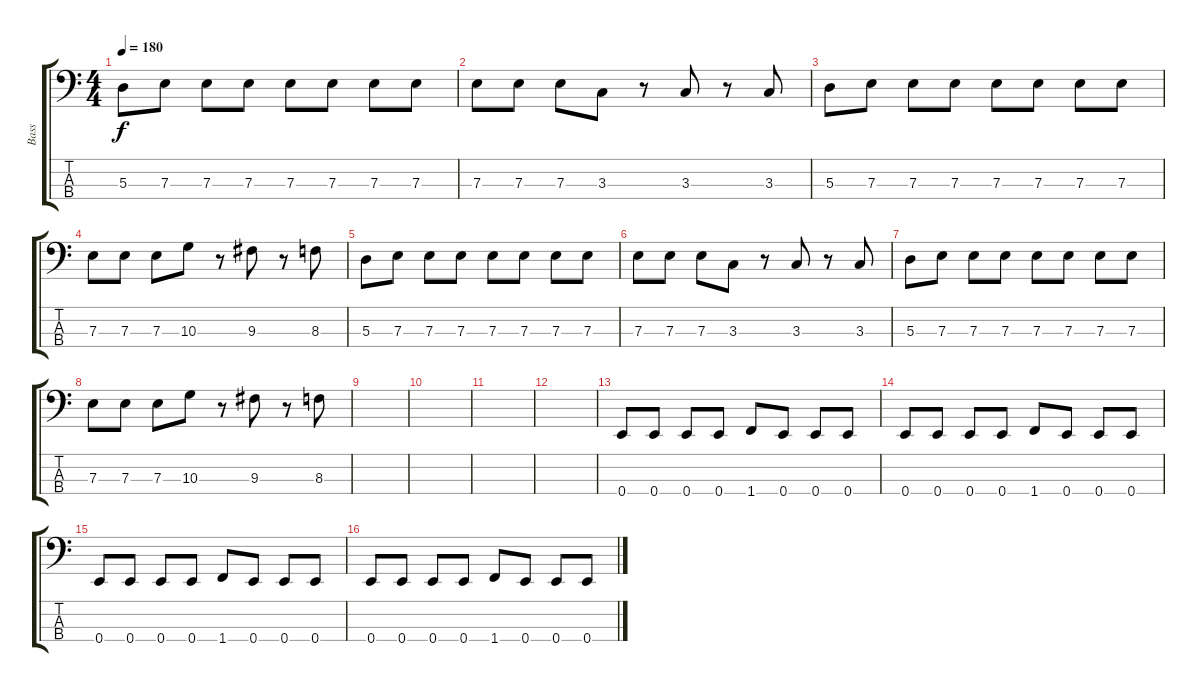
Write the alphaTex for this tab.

\track ("Bass" "Bass") {instrument electricbasspick}
\staff {score tabs}
\tuning (G2 D2 A1 E1) {hide}
\ts (4 4)
\tempo 180
\clef f4
\ks c
5.3.8{dy f} 7.3.8 7.3.8 7.3.8 7.3.8 7.3.8 7.3.8 7.3.8 |
7.3.8 7.3.8 7.3.8 3.3.8 r.8 3.3.8 r.8 3.3.8 |
5.3.8 7.3.8 7.3.8 7.3.8 7.3.8 7.3.8 7.3.8 7.3.8 |
7.3.8 7.3.8 7.3.8 10.3.8 r.8 9.3.8 r.8 8.3.8 |
5.3.8 7.3.8 7.3.8 7.3.8 7.3.8 7.3.8 7.3.8 7.3.8 |
7.3.8 7.3.8 7.3.8 3.3.8 r.8 3.3.8 r.8 3.3.8 |
5.3.8 7.3.8 7.3.8 7.3.8 7.3.8 7.3.8 7.3.8 7.3.8 |
7.3.8 7.3.8 7.3.8 10.3.8 r.8 9.3.8 r.8 8.3.8 |
|
|
|
|
0.4.8 0.4.8 0.4.8 0.4.8 1.4.8 0.4.8 0.4.8 0.4.8 |
0.4.8 0.4.8 0.4.8 0.4.8 1.4.8 0.4.8 0.4.8 0.4.8 |
0.4.8 0.4.8 0.4.8 0.4.8 1.4.8 0.4.8 0.4.8 0.4.8 |
0.4.8 0.4.8 0.4.8 0.4.8 1.4.8 0.4.8 0.4.8 0.4.8
